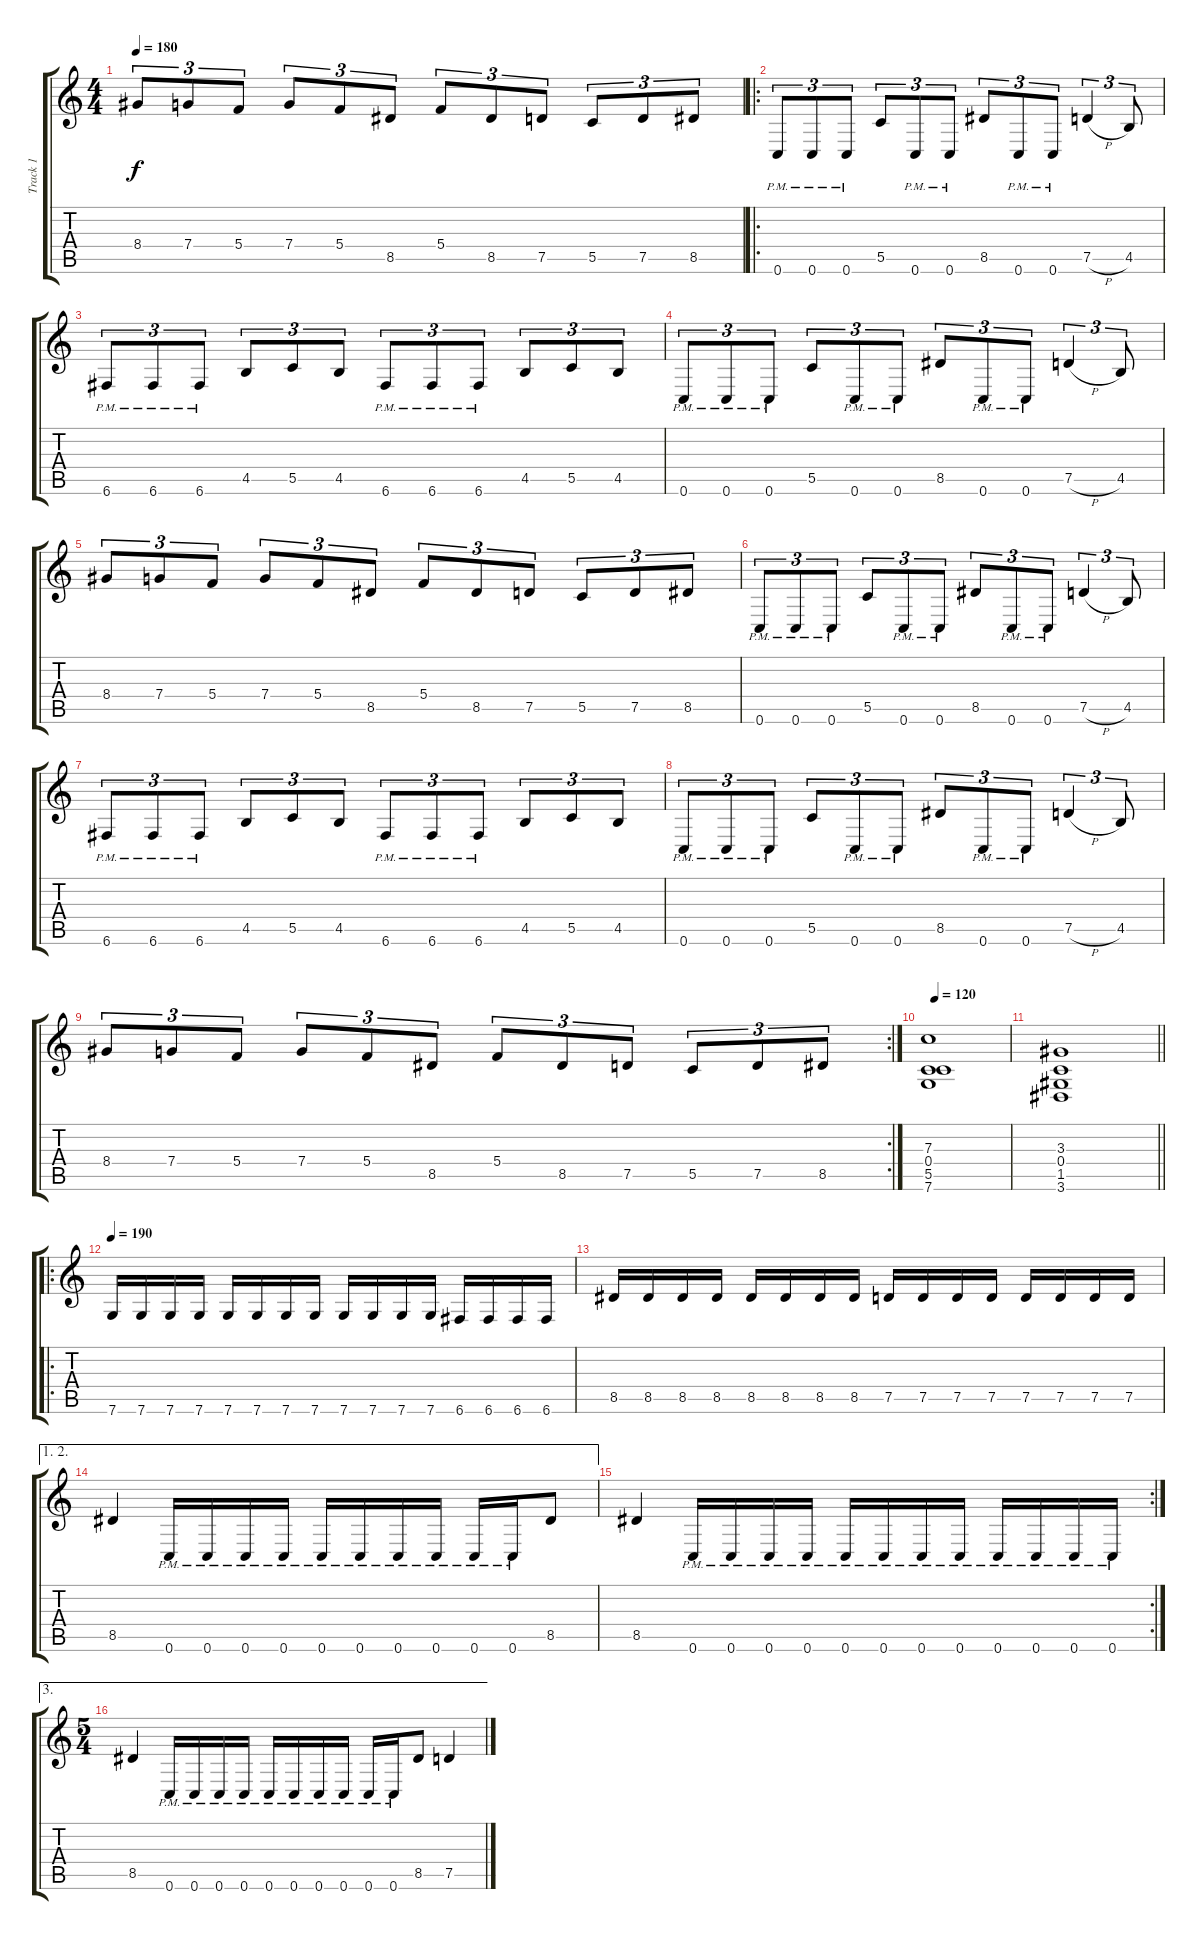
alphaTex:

\track ("Track 1" "Track 1") {instrument distortionguitar}
\staff {score tabs}
\tuning (D4 A3 F3 C3 G2 C2) {hide}
\ts (4 4)
\tempo 180
\clef g2
\ks c
8.4.8{tu (3 2) dy f} 7.4.8{tu (3 2)} 5.4.8{tu (3 2)} 7.4.8{tu (3 2)} 5.4.8{tu (3 2)} 8.5.8{tu (3 2)} 5.4.8{tu (3 2)} 8.5.8{tu (3 2)} 7.5.8{tu (3 2)} 5.5.8{tu (3 2)} 7.5.8{tu (3 2)} 8.5.8{tu (3 2)} |
\ro
0.6{pm}.8{tu (3 2)} 0.6{pm}.8{tu (3 2)} 0.6{pm}.8{tu (3 2)} 5.5.8{tu (3 2)} 0.6{pm}.8{tu (3 2)} 0.6{pm}.8{tu (3 2)} 8.5.8{tu (3 2)} 0.6{pm}.8{tu (3 2)} 0.6{pm}.8{tu (3 2)} 7.5{h}.4{tu (3 2)} 4.5.8{tu (3 2)} |
6.6{pm}.8{tu (3 2)} 6.6{pm}.8{tu (3 2)} 6.6{pm}.8{tu (3 2)} 4.5.8{tu (3 2)} 5.5.8{tu (3 2)} 4.5.8{tu (3 2)} 6.6{pm}.8{tu (3 2)} 6.6{pm}.8{tu (3 2)} 6.6{pm}.8{tu (3 2)} 4.5.8{tu (3 2)} 5.5.8{tu (3 2)} 4.5.8{tu (3 2)} |
0.6{pm}.8{tu (3 2)} 0.6{pm}.8{tu (3 2)} 0.6{pm}.8{tu (3 2)} 5.5.8{tu (3 2)} 0.6{pm}.8{tu (3 2)} 0.6{pm}.8{tu (3 2)} 8.5.8{tu (3 2)} 0.6{pm}.8{tu (3 2)} 0.6{pm}.8{tu (3 2)} 7.5{h}.4{tu (3 2)} 4.5.8{tu (3 2)} |
8.4.8{tu (3 2)} 7.4.8{tu (3 2)} 5.4.8{tu (3 2)} 7.4.8{tu (3 2)} 5.4.8{tu (3 2)} 8.5.8{tu (3 2)} 5.4.8{tu (3 2)} 8.5.8{tu (3 2)} 7.5.8{tu (3 2)} 5.5.8{tu (3 2)} 7.5.8{tu (3 2)} 8.5.8{tu (3 2)} |
0.6{pm}.8{tu (3 2)} 0.6{pm}.8{tu (3 2)} 0.6{pm}.8{tu (3 2)} 5.5.8{tu (3 2)} 0.6{pm}.8{tu (3 2)} 0.6{pm}.8{tu (3 2)} 8.5.8{tu (3 2)} 0.6{pm}.8{tu (3 2)} 0.6{pm}.8{tu (3 2)} 7.5{h}.4{tu (3 2)} 4.5.8{tu (3 2)} |
6.6{pm}.8{tu (3 2)} 6.6{pm}.8{tu (3 2)} 6.6{pm}.8{tu (3 2)} 4.5.8{tu (3 2)} 5.5.8{tu (3 2)} 4.5.8{tu (3 2)} 6.6{pm}.8{tu (3 2)} 6.6{pm}.8{tu (3 2)} 6.6{pm}.8{tu (3 2)} 4.5.8{tu (3 2)} 5.5.8{tu (3 2)} 4.5.8{tu (3 2)} |
0.6{pm}.8{tu (3 2)} 0.6{pm}.8{tu (3 2)} 0.6{pm}.8{tu (3 2)} 5.5.8{tu (3 2)} 0.6{pm}.8{tu (3 2)} 0.6{pm}.8{tu (3 2)} 8.5.8{tu (3 2)} 0.6{pm}.8{tu (3 2)} 0.6{pm}.8{tu (3 2)} 7.5{h}.4{tu (3 2)} 4.5.8{tu (3 2)} |
\rc 2
8.4.8{tu (3 2)} 7.4.8{tu (3 2)} 5.4.8{tu (3 2)} 7.4.8{tu (3 2)} 5.4.8{tu (3 2)} 8.5.8{tu (3 2)} 5.4.8{tu (3 2)} 8.5.8{tu (3 2)} 7.5.8{tu (3 2)} 5.5.8{tu (3 2)} 7.5.8{tu (3 2)} 8.5.8{tu (3 2)} |
\tempo 120
(7.3 0.4 5.5 7.6).1 |
\barLineRight lightlight
(3.3 0.4 1.5 3.6).1 |
\ro
\tempo 190
7.6.16 7.6.16 7.6.16 7.6.16 7.6.16 7.6.16 7.6.16 7.6.16 7.6.16 7.6.16 7.6.16 7.6.16 6.6.16 6.6.16 6.6.16 6.6.16 |
8.5.16 8.5.16 8.5.16 8.5.16 8.5.16 8.5.16 8.5.16 8.5.16 7.5.16 7.5.16 7.5.16 7.5.16 7.5.16 7.5.16 7.5.16 7.5.16 |
\ae (1 2)
8.5.4 0.6{pm}.16 0.6{pm}.16 0.6{pm}.16 0.6{pm}.16 0.6{pm}.16 0.6{pm}.16 0.6{pm}.16 0.6{pm}.16 0.6{pm}.16 0.6{pm}.16 8.5.8 |
\rc 2
8.5.4 0.6{pm}.16 0.6{pm}.16 0.6{pm}.16 0.6{pm}.16 0.6{pm}.16 0.6{pm}.16 0.6{pm}.16 0.6{pm}.16 0.6{pm}.16 0.6{pm}.16 0.6{pm}.16 0.6{pm}.16 |
\ae 3
\ts (5 4)
8.5.4 0.6{pm}.16 0.6{pm}.16 0.6{pm}.16 0.6{pm}.16 0.6{pm}.16 0.6{pm}.16 0.6{pm}.16 0.6{pm}.16 0.6{pm}.16 0.6{pm}.16 8.5.8 7.5.4
